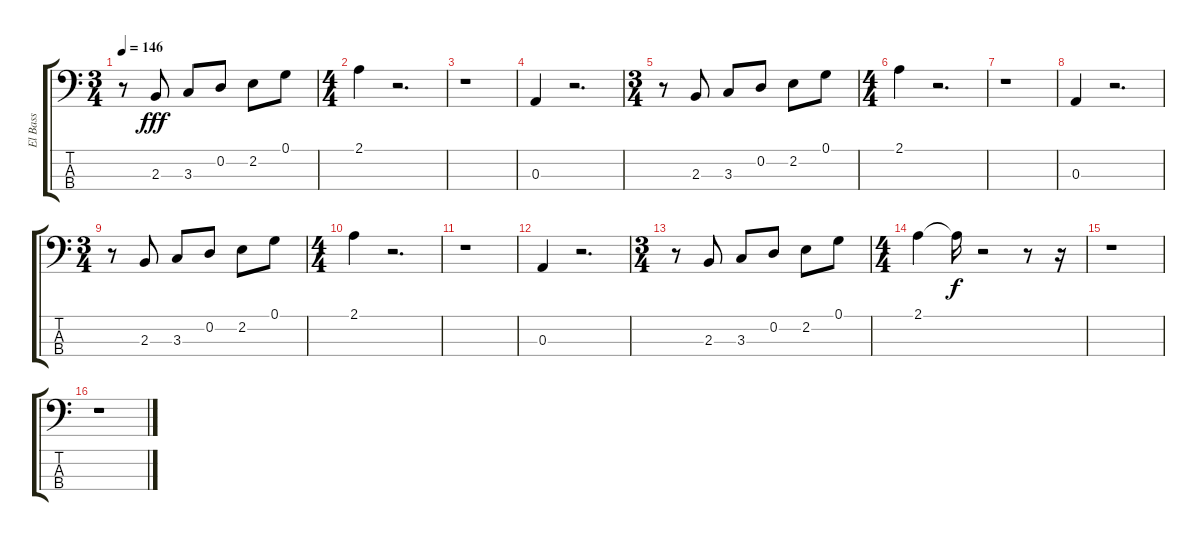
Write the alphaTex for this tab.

\track ("El Bass" "El Bass") {instrument electricbasspick}
\staff {score tabs}
\tuning (G2 D2 A1 E1) {hide}
\ts (3 4)
\tempo 146
\clef f4
\ks c
r.8{dy fff} 2.3.8 3.3.8 0.2.8 2.2.8 0.1.8 |
\ts (4 4)
2.1.4 r.2{d} |
r.1 |
0.3.4 r.2{d} |
\ts (3 4)
r.8 2.3.8 3.3.8 0.2.8 2.2.8 0.1.8 |
\ts (4 4)
2.1.4 r.2{d} |
r.1 |
0.3.4 r.2{d} |
\ts (3 4)
r.8 2.3.8 3.3.8 0.2.8 2.2.8 0.1.8 |
\ts (4 4)
2.1.4 r.2{d} |
r.1 |
0.3.4 r.2{d} |
\ts (3 4)
r.8 2.3.8 3.3.8 0.2.8 2.2.8 0.1.8 |
\ts (4 4)
2.1.4 2.1{t}.16{dy f} r.2 r.8 r.16 |
r.1 |
r.1
